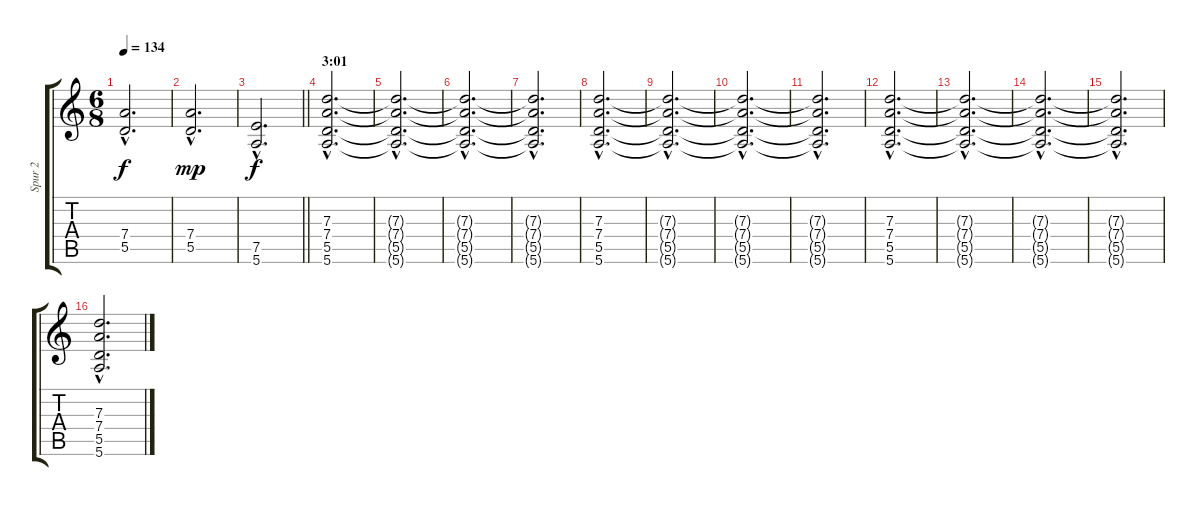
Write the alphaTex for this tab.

\track ("Spur 2" "Spur 2") {instrument distortionguitar}
\staff {score tabs}
\tuning (E4 B3 G3 D3 A2 E2) {hide}
\ts (6 8)
\tempo 134
\clef g2
\ks c
(7.4{hac t} 5.5{hac t}).2{d dy f} |
(7.4{hac} 5.5{hac}).2{d dy mp} |
\barLineRight lightlight
(7.5{hac} 5.6{hac}).2{d dy f} |
\section ("" "3:01")
(7.3{hac} 7.4{hac} 5.5{hac} 5.6{hac}).2{d} |
(7.3{hac t} 7.4{hac t} 5.5{hac t} 5.6{hac t}).2{d} |
(7.3{hac t} 7.4{hac t} 5.5{hac t} 5.6{hac t}).2{d} |
(7.3{hac t} 7.4{hac t} 5.5{hac t} 5.6{hac t}).2{d} |
(7.3{hac} 7.4{hac} 5.5{hac} 5.6{hac}).2{d} |
(7.3{hac t} 7.4{hac t} 5.5{hac t} 5.6{hac t}).2{d} |
(7.3{hac t} 7.4{hac t} 5.5{hac t} 5.6{hac t}).2{d} |
(7.3{hac t} 7.4{hac t} 5.5{hac t} 5.6{hac t}).2{d} |
(7.3{hac} 7.4{hac} 5.5{hac} 5.6{hac}).2{d} |
(7.3{hac t} 7.4{hac t} 5.5{hac t} 5.6{hac t}).2{d} |
(7.3{hac t} 7.4{hac t} 5.5{hac t} 5.6{hac t}).2{d} |
(7.3{hac t} 7.4{hac t} 5.5{hac t} 5.6{hac t}).2{d} |
(7.3{hac} 7.4{hac} 5.5{hac} 5.6{hac}).2{d}
